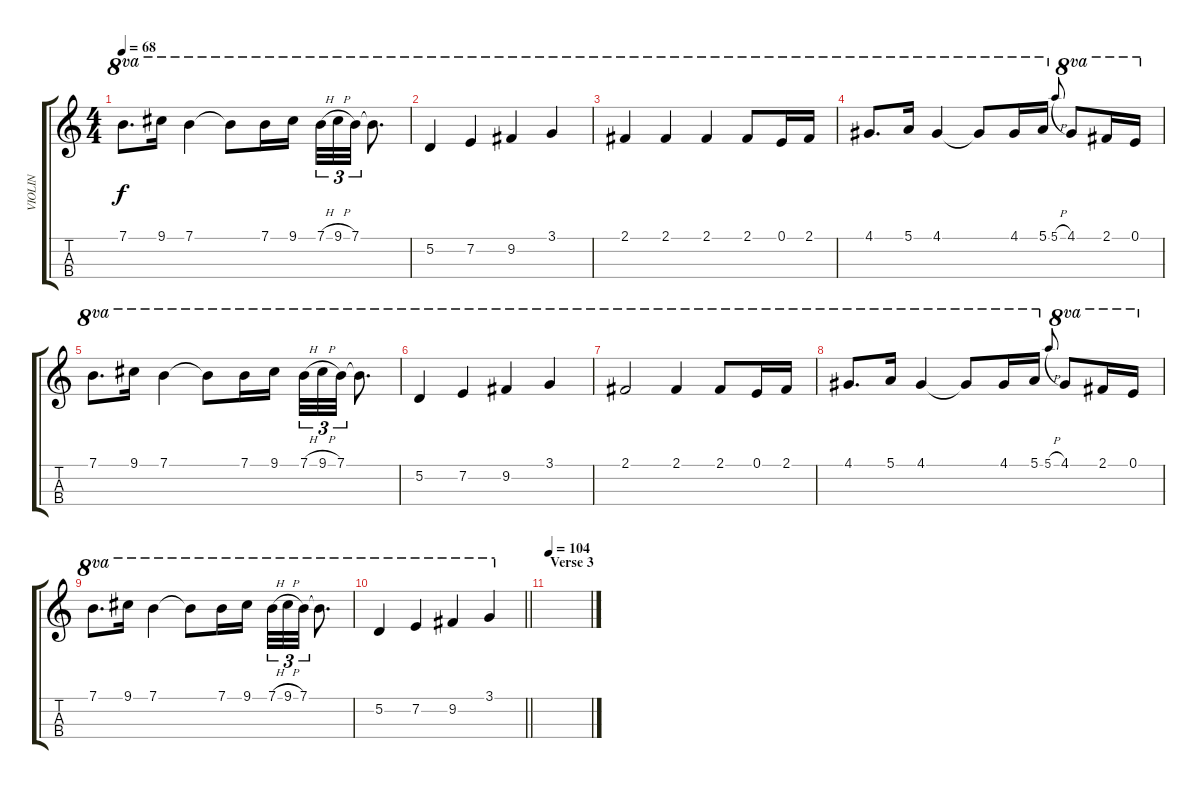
\track ("VIOLIN" "VIOLIN") {instrument violin}
\staff {score tabs}
\tuning (E5 A4 D4 G3) {hide}
\ts (4 4)
\tempo 68
\clef g2
\ks c
7.1.8{d ot 8va dy f} 9.1.16{ot 8va} 7.1.4{ot 8va} 7.1{t}.8{ot 8va} 7.1.16{ot 8va} 9.1.16{ot 8va} 7.1{h}.32{tu (3 2) ot 8va} 9.1{h}.32{tu (3 2) ot 8va} 7.1.32{tu (3 2) ot 8va} 7.1{t}.8{d ot 8va} |
5.2.4{ot 8va} 7.2.4{ot 8va} 9.2.4{ot 8va} 3.1.4{ot 8va} |
2.1.4{ot 8va} 2.1.4{ot 8va} 2.1.4{ot 8va} 2.1.8{ot 8va} 0.1.16{ot 8va} 2.1.16{ot 8va} |
4.1.8{d ot 8va} 5.1.16{ot 8va} 4.1.4{ot 8va} 4.1{t}.8{ot 8va} 4.1.16{ot 8va} 5.1.16{ot 8va} 5.1{h}.8{gr onbeat} 4.1.8{ot 8va} 2.1.16{ot 8va} 0.1.16{ot 8va} |
7.1.8{d ot 8va} 9.1.16{ot 8va} 7.1.4{ot 8va} 7.1{t}.8{ot 8va} 7.1.16{ot 8va} 9.1.16{ot 8va} 7.1{h}.32{tu (3 2) ot 8va} 9.1{h}.32{tu (3 2) ot 8va} 7.1.32{tu (3 2) ot 8va} 7.1{t}.8{d ot 8va} |
5.2.4{ot 8va} 7.2.4{ot 8va} 9.2.4{ot 8va} 3.1.4{ot 8va} |
2.1.2{ot 8va} 2.1.4{ot 8va} 2.1.8{ot 8va} 0.1.16{ot 8va} 2.1.16{ot 8va} |
4.1.8{d ot 8va} 5.1.16{ot 8va} 4.1.4{ot 8va} 4.1{t}.8{ot 8va} 4.1.16{ot 8va} 5.1.16{ot 8va} 5.1{h}.8{gr onbeat} 4.1.8{ot 8va} 2.1.16{ot 8va} 0.1.16{ot 8va} |
7.1.8{d ot 8va} 9.1.16{ot 8va} 7.1.4{ot 8va} 7.1{t}.8{ot 8va} 7.1.16{ot 8va} 9.1.16{ot 8va} 7.1{h}.32{tu (3 2) ot 8va} 9.1{h}.32{tu (3 2) ot 8va} 7.1.32{tu (3 2) ot 8va} 7.1{t}.8{d ot 8va} |
\barLineRight lightlight
5.2.4{ot 8va} 7.2.4{ot 8va} 9.2.4{ot 8va} 3.1.4{ot 8va} |
\section ("" "Verse 3")
\tempo 104
